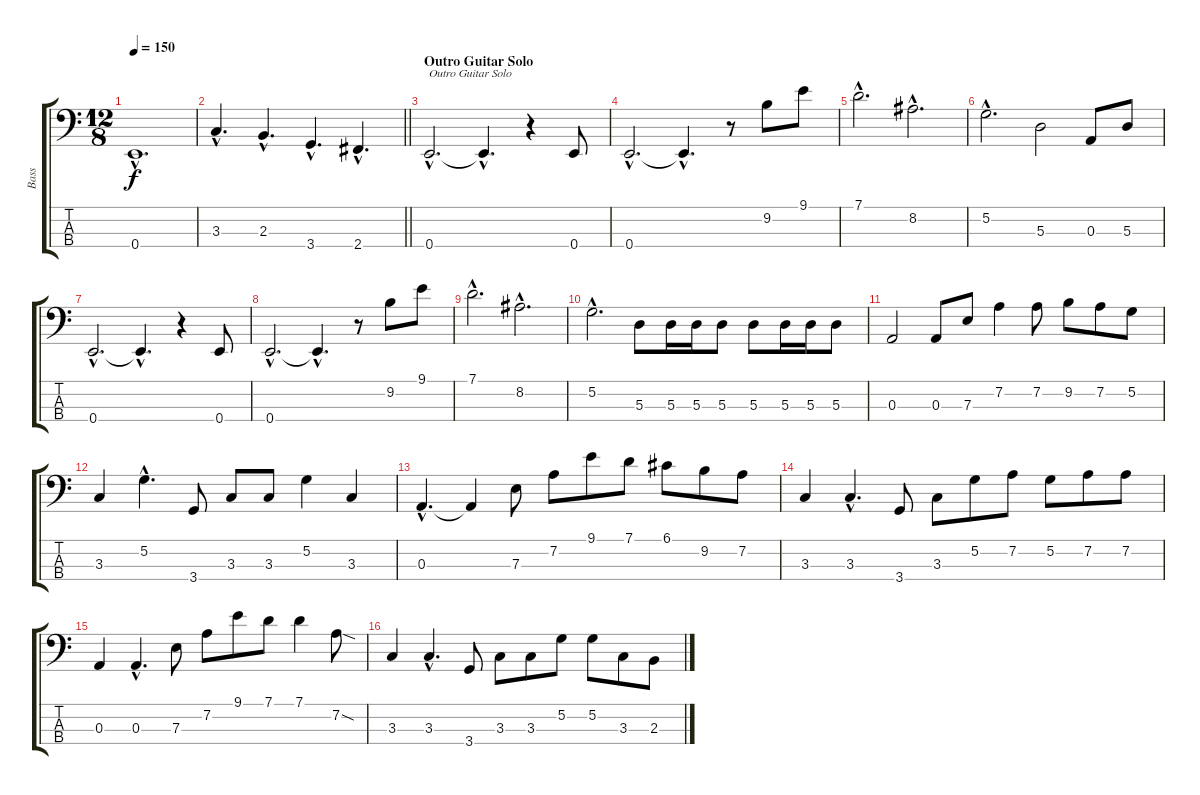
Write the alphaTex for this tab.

\track ("Bass" "Bass") {instrument electricbassfinger}
\staff {score tabs}
\tuning (G2 D2 A1 E1) {hide}
\ts (12 8)
\tempo 150
\clef f4
\ks c
0.4{hac}.1{d dy f} |
\barLineRight lightlight
3.3{hac}.4{d} 2.3{hac}.4{d} 3.4{hac}.4{d} 2.4{hac}.4{d} |
\section ("" "Outro Guitar Solo")
0.4{hac}.2{d txt "Outro Guitar Solo"} 0.4{hac t}.4{d} r.4 0.4.8 |
0.4{hac}.2{d} 0.4{hac t}.4{d} r.8 9.2.8 9.1.8 |
7.1{hac}.2{d} 8.2{hac}.2{d} |
5.2{hac}.2{d} 5.3.2 0.3.8 5.3.8 |
0.4{hac}.2{d} 0.4{hac t}.4{d} r.4 0.4.8 |
0.4{hac}.2{d} 0.4{hac t}.4{d} r.8 9.2.8 9.1.8 |
7.1{hac}.2{d} 8.2{hac}.2{d} |
5.2{hac}.2{d} 5.3.8 5.3.16 5.3.16 5.3.8 5.3.8 5.3.16 5.3.16 5.3.8 |
0.3.2 0.3.8 7.3.8 7.2.4 7.2.8 9.2.8 7.2.8 5.2.8 |
3.3.4 5.2{hac}.4{d} 3.4.8 3.3.8 3.3.8 5.2.4 3.3.4 |
0.3{hac}.4{d} 0.3{t}.4 7.3.8 7.2.8 9.1.8 7.1.8 6.1.8 9.2.8 7.2.8 |
3.3.4 3.3{hac}.4{d} 3.4.8 3.3.8 5.2.8 7.2.8 5.2.8 7.2.8 7.2.8 |
0.3.4 0.3{hac}.4{d} 7.3.8 7.2.8 9.1.8 7.1.8 7.1.4 7.2{sod}.8 |
3.3.4 3.3{hac}.4{d} 3.4.8 3.3.8 3.3.8 5.2.8 5.2.8 3.3.8 2.3.8
